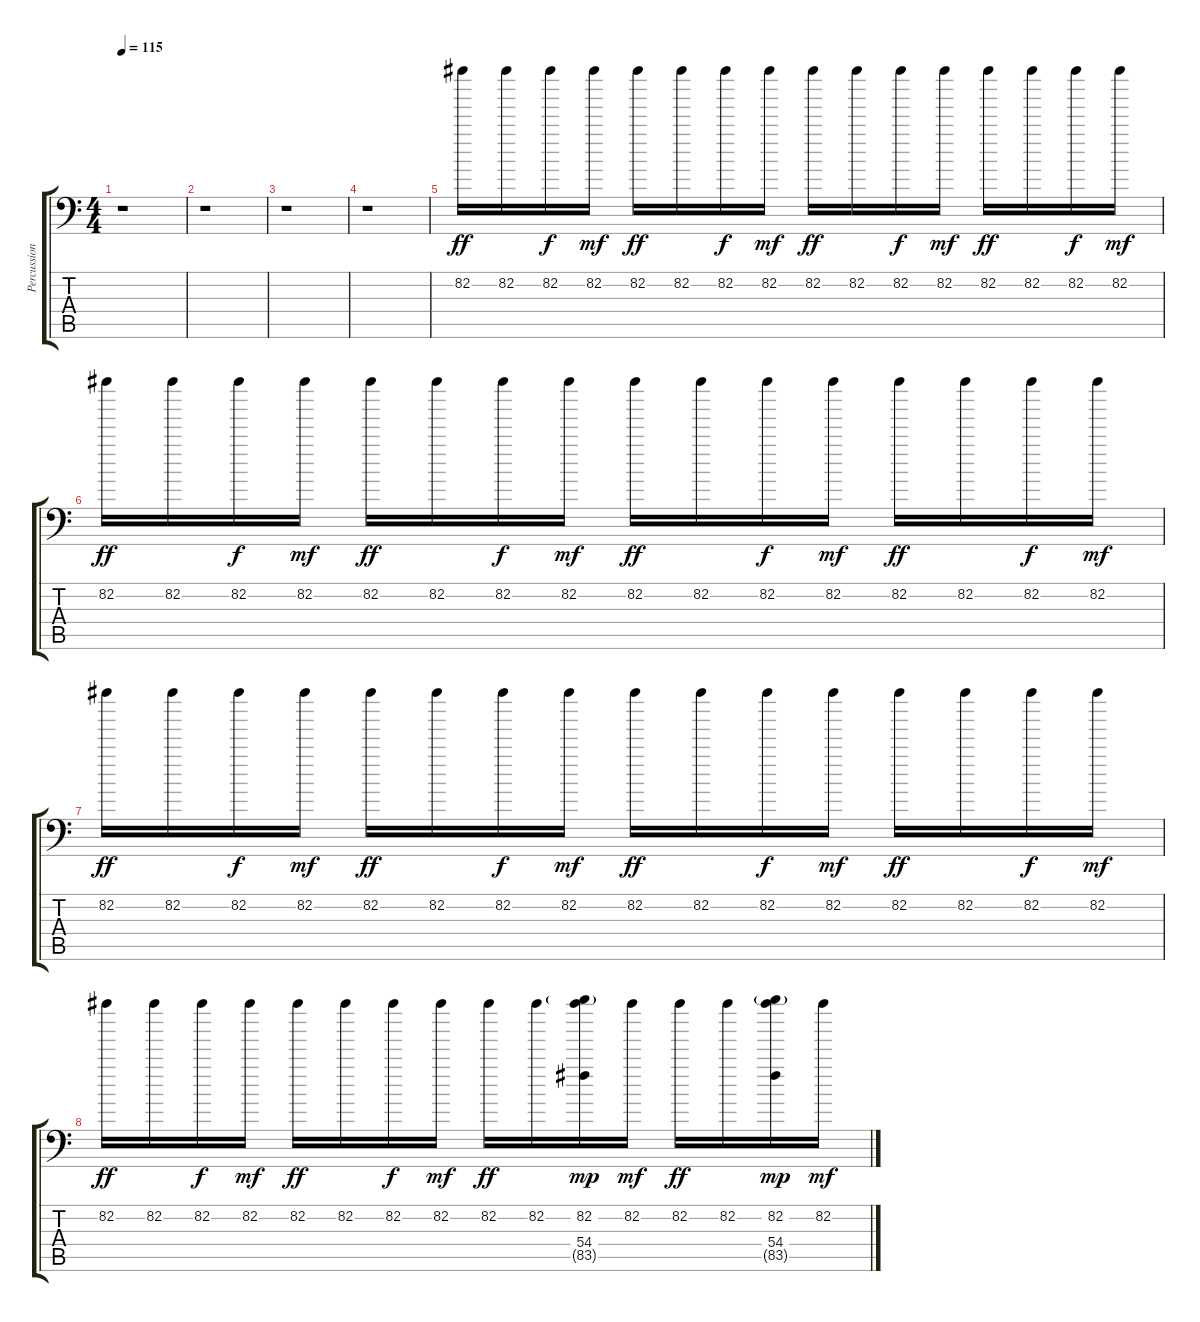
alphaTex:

\track ("Percussion Effects" "Percussion") {instrument acousticgrandpiano}
\staff {score tabs}
\tuning (C-1 C-1 C-1 C-1 C-1 C-1) {hide}
\ts (4 4)
\tempo 115
\clef f4
\ks c
r.1{dy ff} |
r.1 |
r.1 |
r.1 |
82.2.16 82.2.16 82.2.16{dy f} 82.2.16{dy mf} 82.2.16{dy ff} 82.2.16 82.2.16{dy f} 82.2.16{dy mf} 82.2.16{dy ff} 82.2.16 82.2.16{dy f} 82.2.16{dy mf} 82.2.16{dy ff} 82.2.16 82.2.16{dy f} 82.2.16{dy mf} |
82.2.16{dy ff} 82.2.16 82.2.16{dy f} 82.2.16{dy mf} 82.2.16{dy ff} 82.2.16 82.2.16{dy f} 82.2.16{dy mf} 82.2.16{dy ff} 82.2.16 82.2.16{dy f} 82.2.16{dy mf} 82.2.16{dy ff} 82.2.16 82.2.16{dy f} 82.2.16{dy mf} |
82.2.16{dy ff} 82.2.16 82.2.16{dy f} 82.2.16{dy mf} 82.2.16{dy ff} 82.2.16 82.2.16{dy f} 82.2.16{dy mf} 82.2.16{dy ff} 82.2.16 82.2.16{dy f} 82.2.16{dy mf} 82.2.16{dy ff} 82.2.16 82.2.16{dy f} 82.2.16{dy mf} |
82.2.16{dy ff} 82.2.16 82.2.16{dy f} 82.2.16{dy mf} 82.2.16{dy ff} 82.2.16 82.2.16{dy f} 82.2.16{dy mf} 82.2.16{dy ff} 82.2.16 (82.2 54.4 83.5{g}).16{dy mp} 82.2.16{dy mf} 82.2.16{dy ff} 82.2.16 (82.2 54.4 83.5{g}).16{dy mp} 82.2.16{dy mf}
